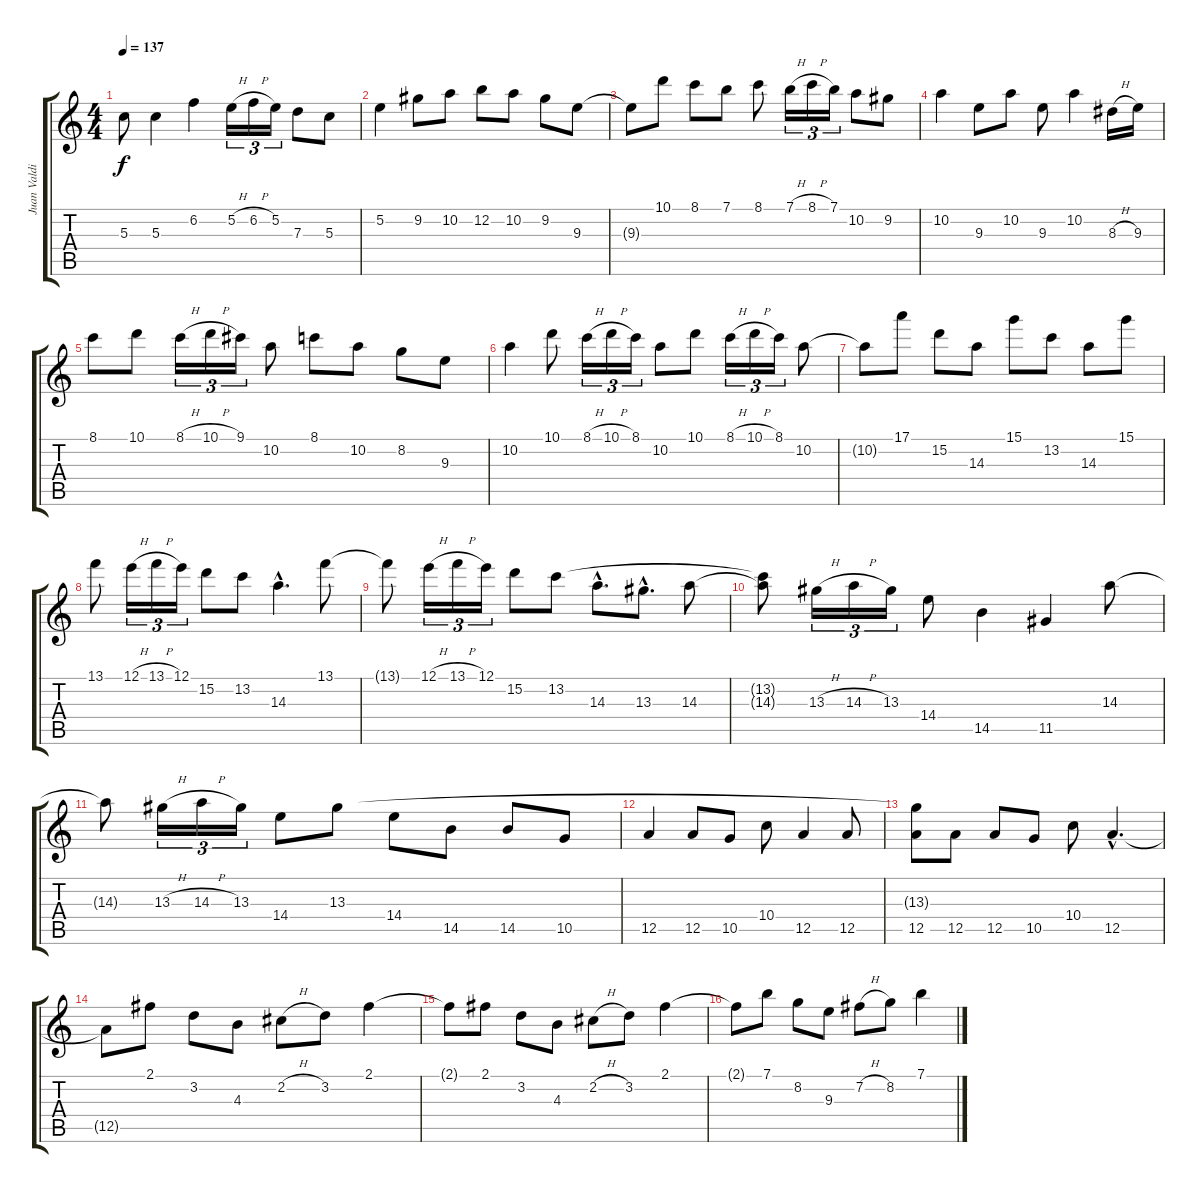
\track ("Juan Valdivia" "Juan Valdi") {instrument electricguitarjazz}
\staff {score tabs}
\tuning (E4 B3 G3 D3 A2 E2) {hide}
\ts (4 4)
\tempo 137
\clef g2
\ks c
5.3.8{dy f} 5.3.4 6.2.4 5.2{h}.16{tu (3 2)} 6.2{h}.16{tu (3 2)} 5.2.16{tu (3 2)} 7.3.8 5.3.8 |
5.2.4 9.2.8 10.2.8 12.2.8 10.2.8 9.2.8 9.3.8 |
9.3{t}.8 10.1.8 8.1.8 7.1.8 8.1.8 7.1{h}.16{tu (3 2)} 8.1{h}.16{tu (3 2)} 7.1.16{tu (3 2)} 10.2.8 9.2.8 |
10.2.4 9.3.8 10.2.8 9.3.8 10.2.4 8.3{h}.16 9.3.16 |
8.1.8 10.1.8 8.1{h}.16{tu (3 2)} 10.1{h}.16{tu (3 2)} 9.1.16{tu (3 2)} 10.2.8 8.1.8 10.2.8 8.2.8 9.3.8 |
10.2.4 10.1.8 8.1{h}.16{tu (3 2)} 10.1{h}.16{tu (3 2)} 8.1.16{tu (3 2)} 10.2.8 10.1.8 8.1{h}.16{tu (3 2)} 10.1{h}.16{tu (3 2)} 8.1.16{tu (3 2)} 10.2.8 |
10.2{t}.8 17.1.8 15.2.8 14.3.8 15.1.8 13.2.8 14.3.8 15.1.8 |
13.1.8 12.1{h}.16{tu (3 2)} 13.1{h}.16{tu (3 2)} 12.1.16{tu (3 2)} 15.2.8 13.2.8 14.3{hac}.4{d} 13.1.8 |
13.1{t}.8 12.1{h}.16{tu (3 2)} 13.1{h}.16{tu (3 2)} 12.1.16{tu (3 2)} 15.2.8 13.2.8 14.3{hac}.8{d} 13.3{hac}.8{d} 14.3.8 |
(13.2{t} 14.3{t}).8 13.3{h}.16{tu (3 2)} 14.3{h}.16{tu (3 2)} 13.3.16{tu (3 2)} 14.4.8 14.5.4 11.5.4 14.3.8 |
14.3{t}.8 13.3{h}.16{tu (3 2)} 14.3{h}.16{tu (3 2)} 13.3.16{tu (3 2)} 14.4.8 13.3.8 14.4.8 14.5.8 14.5.8 10.5.8 |
12.5.4 12.5.8 10.5.8 10.4.8 12.5.4 12.5.8 |
(13.3{t} 12.5).8 12.5.8 12.5.8 10.5.8 10.4.8 12.5{hac}.4{d} |
12.5{t}.8 2.1.8 3.2.8 4.3.8 2.2{h}.8 3.2.8 2.1.4 |
2.1{t}.8 2.1.8 3.2.8 4.3.8 2.2{h}.8 3.2.8 2.1.4 |
2.1{t}.8 7.1.8 8.2.8 9.3.8 7.2{h}.8 8.2.8 7.1.4
